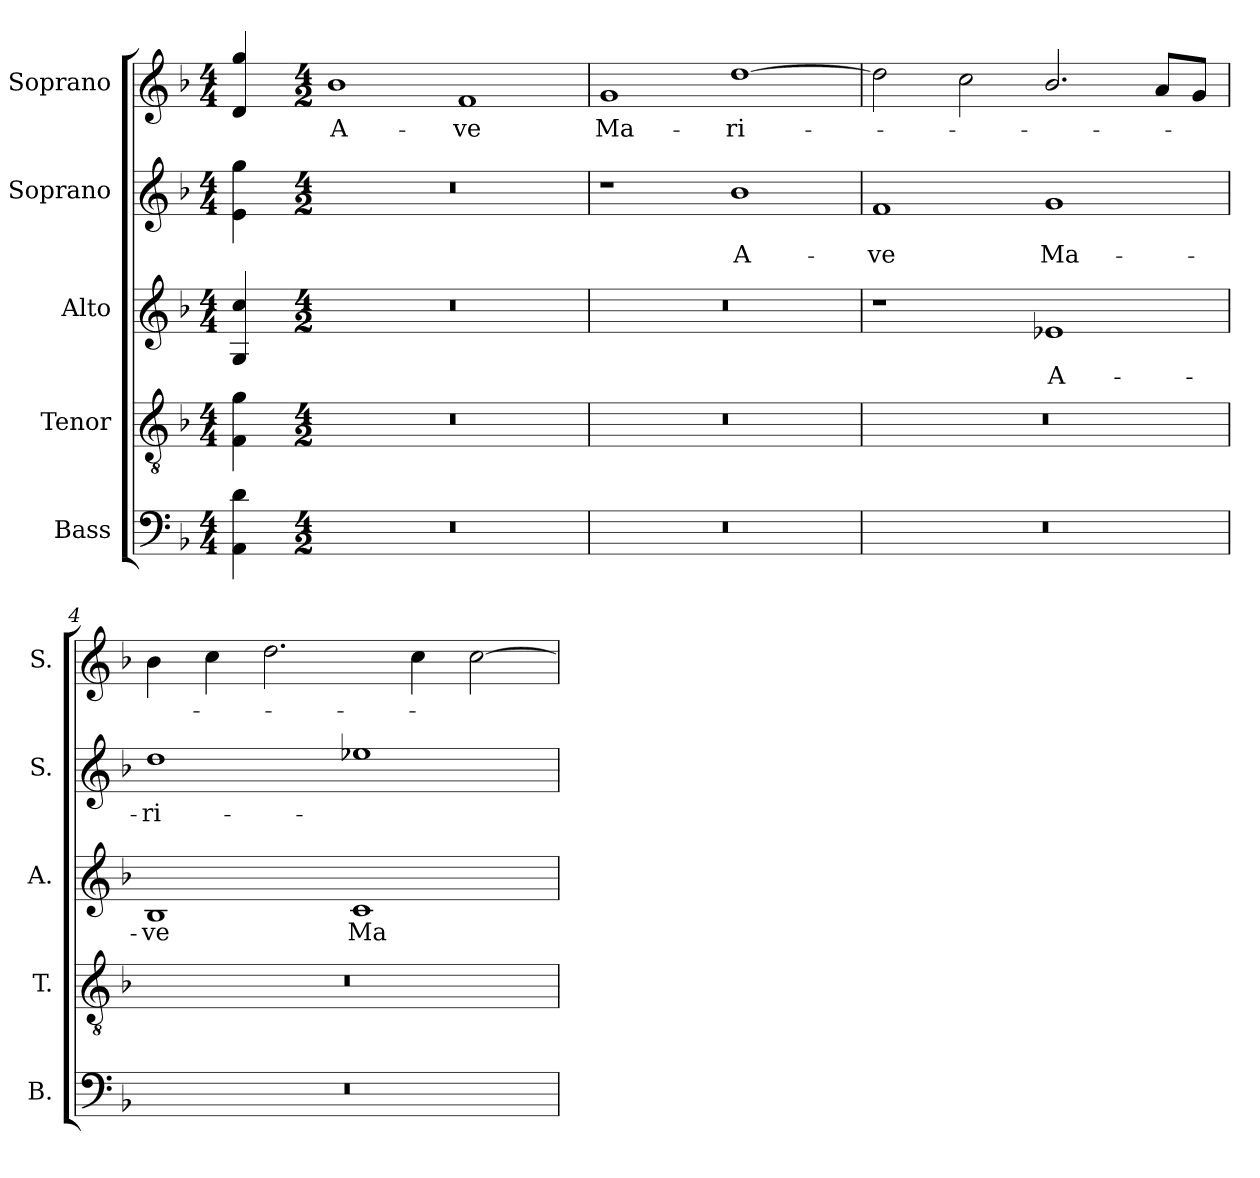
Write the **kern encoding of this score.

**kern	**kern	**kern	**text	**kern	**text	**kern	**text
*part5	*part4	*part3	*part3	*part2	*part2	*part1	*part1
*staff5	*staff4	*staff3	*staff3	*staff2	*staff2	*staff1	*staff1
*I"Bass	*I"Tenor	*I"Alto	*	*I"Soprano	*	*I"Soprano	*
*I'B.	*I'T.	*I'A.	*	*I'S.	*	*I'S.	*
!!LO:PB:g=z
*clefF4	*clefGv2	*clefG2	*	*clefG2	*	*clefG2	*
*	*ITrd7c12	*	*	*	*	*	*
*k[b-]	*k[b-]	*k[b-]	*	*k[b-]	*	*k[b-]	*
*F:	*F:	*F:	*	*F:	*	*F:	*
*M4/4	*M4/4	*M4/4	*	*M4/4	*	*M4/4	*
=	=	=	=	=	=	=	=
4AAi\ 4di	4FFi\ 4Gi	4Gi/ 4cci	.	4ei\ 4ggi	.	4di/ 4ggi	.
=1-	=1-	=1-	=1-	=1-	=1-	=1-	=1-
*M4/2	*M4/2	*M4/2	*	*M4/2	*	*M4/2	*
!LO:N:vis=1	!LO:N:vis=1	!LO:N:vis=1	!	!LO:N:vis=1	!	!	!
!	!	!	!	!	!	!	!LO:LY:b:color=#000000
0r	0r	0r	.	0r	.	1b-i	A-
!	!	!	!	!	!	!	!LO:LY:b:color=#000000
.	.	.	.	.	.	1fi	-ve
=2	=2	=2	=2	=2	=2	=2	=2
!LO:N:vis=1	!LO:N:vis=1	!LO:N:vis=1	!	!	!	!	!
!	!	!	!	!	!	!	!LO:LY:b:color=#000000
0r	0r	0r	.	1r	.	1gi	Ma-
!	!	!	!	!	!LO:LY:b:color=#000000	!	!
!	!	!	!	!	!	!	!LO:LY:b:color=#000000
.	.	.	.	1b-i	A-	[1ddi	-ri-
=3	=3	=3	=3	=3	=3	=3	=3
!LO:N:vis=1	!LO:N:vis=1	!	!	!	!	!	!
!	!	!	!	!	!LO:LY:b:color=#000000	!	!
0r	0r	1r	.	1fi	-ve	2ddi\]	.
.	.	.	.	.	.	2cci\	.
!	!	!	!LO:LY:b:color=#000000	!	!	!	!
!	!	!	!	!	!LO:LY:b:color=#000000	!	!
.	.	1e-Xi	A-	1gi	Ma-	2.b-i/	.
.	.	.	.	.	.	8ai/L	.
.	.	.	.	.	.	8gi/J	.
=4	=4	=4	=4	=4	=4	=4	=4
!LO:N:vis=1	!LO:N:vis=1	!	!	!	!	!	!
!	!	!	!LO:LY:b:color=#000000	!	!	!	!
!	!	!	!	!	!LO:LY:b:color=#000000	!	!
0r	0r	1B-i	-ve	1ddi	-ri-	4b-i\	.
.	.	.	.	.	.	4cci\	.
.	.	.	.	.	.	2.ddi\	.
!	!	!	!LO:LY:b:color=#000000	!	!	!	!
.	.	1ci	Ma-	1ee-Xi	.	.	.
.	.	.	.	.	.	4cci\	.
.	.	.	.	.	.	[2cci\	.
=	=	=	=	=	=	=	=
*-	*-	*-	*-	*-	*-	*-	*-
